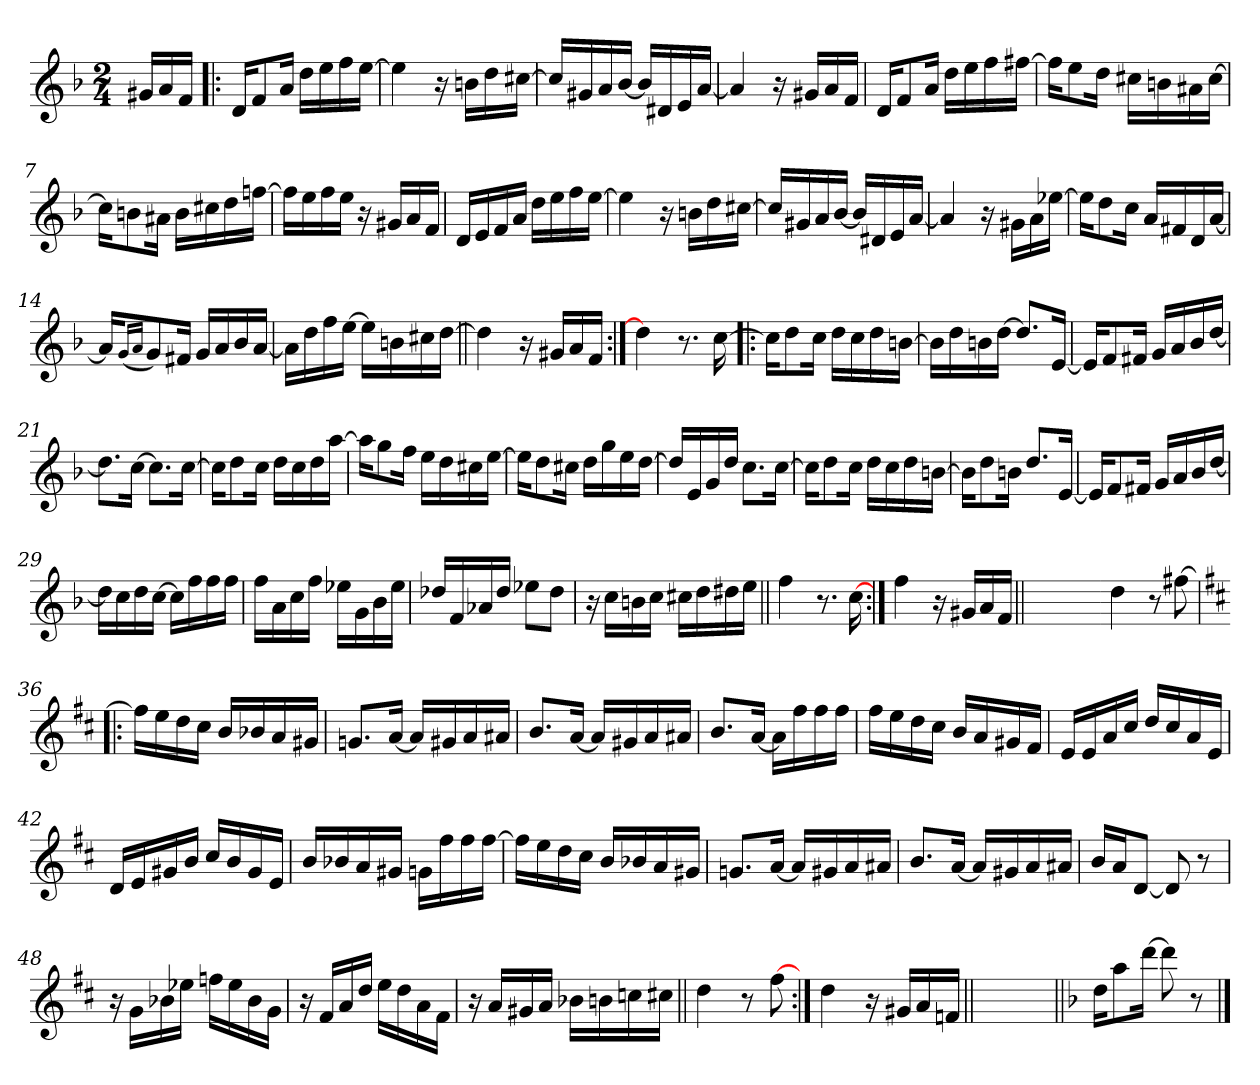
**kern
*part1
*staff1
*clefG2
*k[b-]
*F:
*M2/4
=
16g#X/LL
16a/
16f/JJ
=1!|:
16d/KL
8f/
16a/Jk
16dd\LL
16ee\
16ff\
[16ee\JJ
=2
4ee\]
16r
16bn\LL
16dd\
[16cc#X\JJ
=3
16cc#/LL]
16g#X/
16a/
[16b-/JJ
16b-/LL]
16d#X/
16e/
[16a/JJ
=4
4a/]
16r
16g#X/LL
16a/
16f/JJ
!!LO:LB:g=z
=5
16d/KL
8f/
16a/Jk
16dd\LL
16ee\
16ff\
[16ff#X\JJ
=6
16ff#\KL]
8ee\
16dd\Jk
16cc#X\LL
16bn\
16a#X\
[16cc#\JJ
=7
16cc#\KL]
8bn\
16a#X\Jk
16b\LL
16cc#X\
16dd\
[16ffn\JJ
=8
16ff\LL]
16ee\
16ff\
16ee\JJ
16r
16g#X/LL
16a/
16f/JJ
!!LO:LB:g=z
=9
16d/LL
16e/
16f/
16a/JJ
16dd\LL
16ee\
16ff\
[16ee\JJ
=10
4ee\]
16r
16bn\LL
16dd\
[16cc#X\JJ
=11
16cc#/LL]
16g#X/
16a/
[16b-/JJ
16b-/LL]
16d#X/
16e/
[16a/JJ
=12
4a/]
16r
16g#X\LL
16a\
[16ee-X\JJ
!!LO:LB:g=z
=13
16ee-\KL]
8dd\
16cc\Jk
16a/LL
16f#X/
16d/
[16a/JJ
=14
16a/KL]
(<16qg/LL
16qa/JJ
8g/)
16f#X/Jk
16g/LL
16a/
16b-/
[16a/JJ
=15
16a\LL]
16dd\
16ff\
[16ee\JJ
16ee\LL]
16bn\
16cc#X\
[16dd\JJ
=16||
4dd\]
16r
16g#X/LL
16a/
16f/JJ
!!LO:LB:g=z
=17:|!
4dd\]
8.r
[16cc\
=18!|:
16cc\KL]
8dd\
16cc\Jk
16dd\LL
16cc\
16dd\
[16bn\JJ
=19
16b\LL]
16dd\
16bn\
[16dd\JJ
8.dd/L]
[16e/Jk
=20
16e/KL]
8f/
16f#X/Jk
16g/LL
16a/
16b-/
[16dd/JJ
!!LO:LB:g=z
=21
8.dd\L]
[16cc\Jk
8.cc\L]
[16cc\Jk
=22
16cc\KL]
8dd\
16cc\Jk
16dd\LL
16cc\
16dd\
[16aa\JJ
=23
16aa\KL]
8gg\
16ff\Jk
16ee\LL
16dd\
16cc#X\
[16ee\JJ
=24
16ee\KL]
8dd\
16cc#X\Jk
16dd\LL
16gg\
16ee\
[16dd\JJ
!!LO:LB:g=z
=25
16dd/LL]
16e/
16g/
16dd/JJ
8.cc\L
[16cc\Jk
=26
16cc\KL]
8dd\
16cc\Jk
16dd\LL
16cc\
16dd\
[16bn\JJ
=27
16b\KL]
8dd\
16bn\Jk
8.dd/L
[16e/Jk
=28
16e/KL]
8f/
16f#X/Jk
16g/LL
16a/
16b-/
[16dd/JJ
!!LO:LB:g=z
=29
16dd\LL]
16cc\
16dd\
[16cc\JJ
16cc\LL]
16ff\
16ff\
16ff\JJ
=30
16ff\LL
16a\
16cc\
16ff\JJ
16ee-X\LL
16g\
16b-\
16ee-\JJ
=31
16dd-X/LL
16f/
16a-X/
16dd-/JJ
8ee-X\L
8dd-\J
=32
16r
16cc\LL
16bn\
16cc\JJ
16cc#X\LL
16dd\
16dd#X\
16ee\JJ
!!LO:LB:g=z
=33||
4ff\
8.r
[16cc\
=34:|!
4ff\
16r
16g#X/LL
16a/
16f/JJ
=34X1||
*stria0
2ryy
!!LO:PB:g=z
=35-
*stria5
(>4dd\
8r
[8ff#X\
=36!|:
*k[f#c#]
*D:
16ff#\LL]
16ee\
16dd\
16cc#\JJ
16b/LL
16b-X/
16a/
16g#X/JJ
=37
8.gn/L
[16a/Jk
16a/LL]
16g#X/
16a/
16a#X/JJ
=38
8.b/L
[16a/Jk
16a/LL]
16g#X/
16a/
16a#X/JJ
!!LO:LB:g=z
=39
8.b/L
[16a/Jk
16a\LL]
16ff#\
16ff#\
16ff#\JJ
=40
16ff#\LL
16ee\
16dd\
16cc#\JJ
16b/LL
16a/
16g#X/
16f#/JJ
=41
16e/LL
16e/
16a/
16cc#/JJ
16dd/LL
16cc#/
16a/
16e/JJ
=42
16d/LL
16e/
16g#X/
16b/JJ
16cc#/LL
16b/
16g#/
16e/JJ
!!LO:LB:g=z
=43
16b/LL
16b-X/
16a/
16g#X/JJ
16gn\LL
16ff#\
16ff#\
[16ff#\JJ
=44
16ff#\LL]
16ee\
16dd\
16cc#\JJ
16b/LL
16b-X/
16a/
16g#X/JJ
=45
8.gn/L
[16a/Jk
16a/LL]
16g#X/
16a/
16a#X/JJ
=46
8.b/L
[16a/Jk
16a/LL]
16g#X/
16a/
16a#X/JJ
!!LO:LB:g=z
=47
16b/LL
16a/J
[8d/J
8d/]
8r
=48
16r
16g\LL
16b-X\
16ee-X\JJ
16ffn\LL
16ee-\
16b-\
16g\JJ
=49
16r
16f#/LL
16a/
16dd/JJ
16ee\LL
16dd\
16a\
16f#\JJ
=50
16r
16a/LL
16g#X/
16a/JJ
16b-X\LL
16bn\
16ccn\
16cc#X\JJ
!!LO:LB:g=z
=51||
4dd\
8r
[8ff#\
=52:|!
4dd\
16r
16g#X/LL
16a/
16fn/JJ
=52X2||
*stria0
2ryy
=53||
*stria5
*k[b-]
*F:
(>16dd\KL
8aa\
[16ddd\Jk
8ddd\]
8r
==
*-
